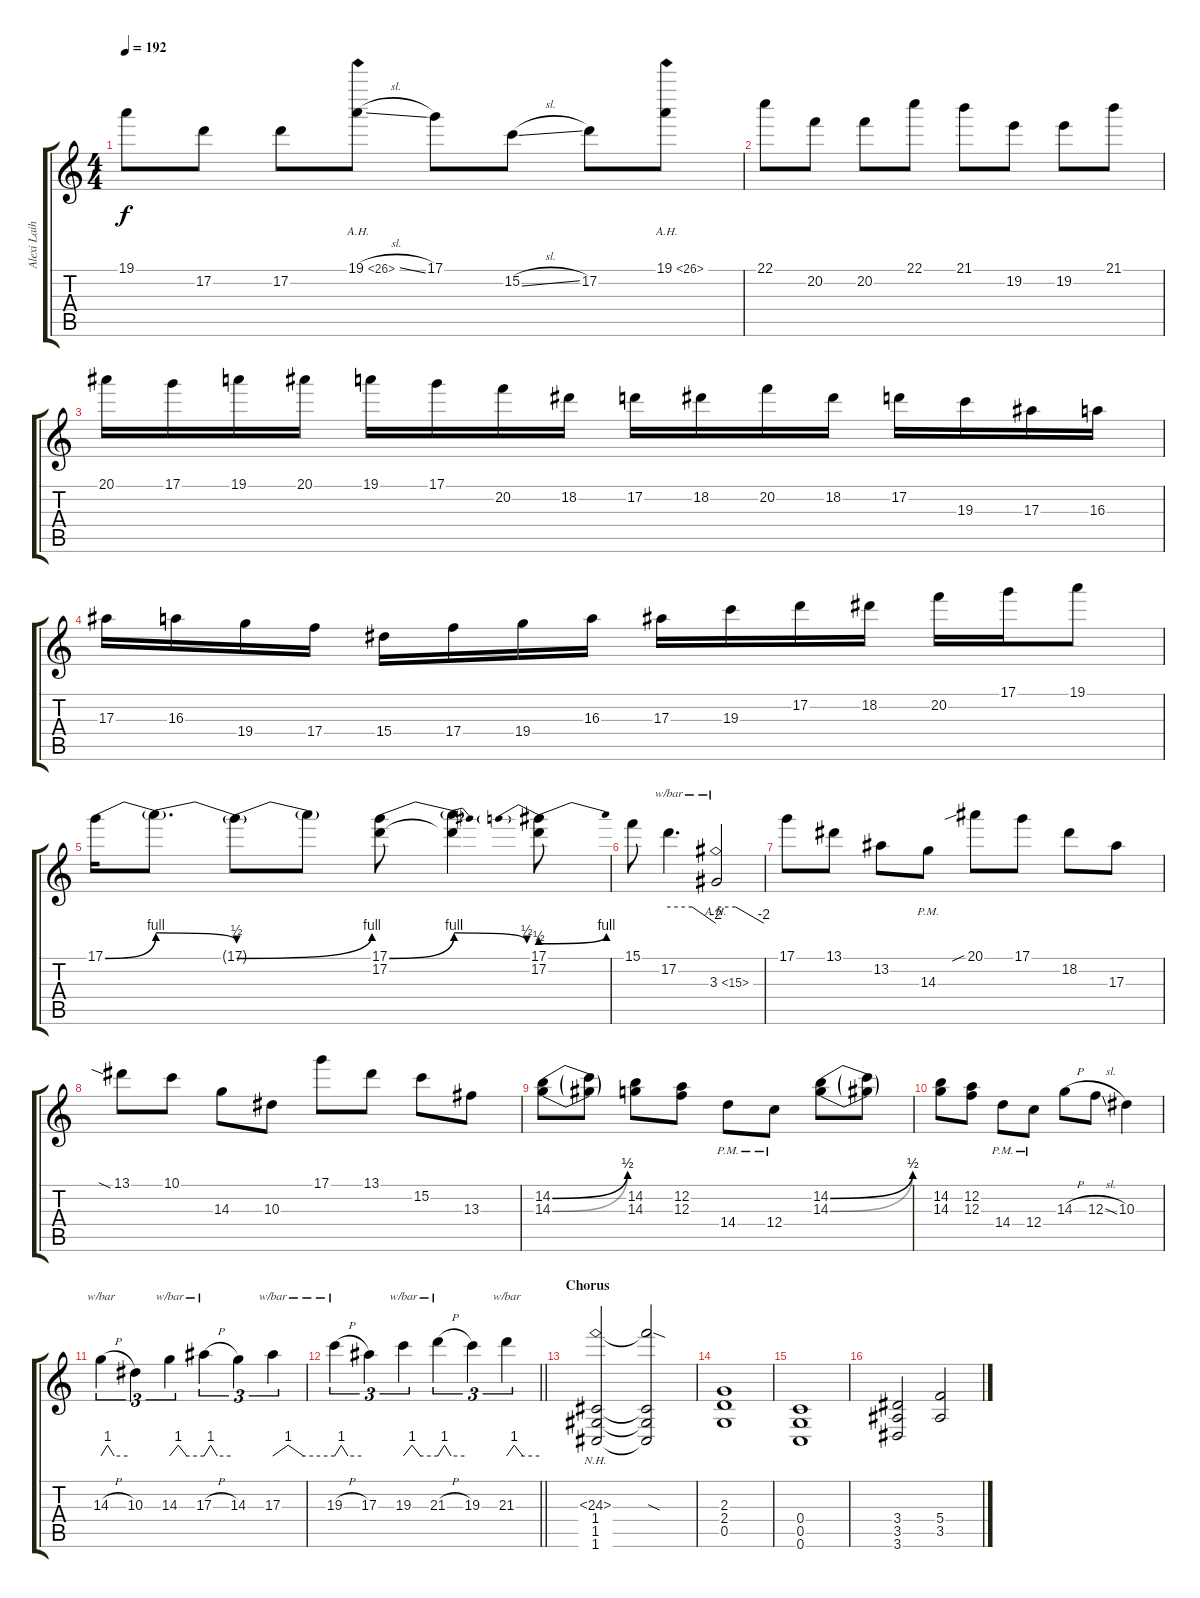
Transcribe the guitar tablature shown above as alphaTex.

\track ("Alexi Laiho" "Alexi Laih") {instrument distortionguitar}
\staff {score tabs}
\tuning (D4 A3 F3 C3 G2 C2) {hide}
\ts (4 4)
\tempo 192
\clef g2
\ks c
19.1.8{dy f} 17.2.8 17.2.8 19.1{ah 7 sl}.8 17.1.8 15.2{sl}.8 17.2.8 19.1{ah 7}.8 |
22.1.8 20.2.8 20.2.8 22.1.8 21.1.8 19.2.8 19.2.8 21.1.8 |
20.1.16 17.1.16 19.1.16 20.1.16 19.1.16 17.1.16 20.2.16 18.2.16 17.2.16 18.2.16 20.2.16 18.2.16 17.2.16 19.3.16 17.3.16 16.3.16 |
17.3.16 16.3.16 19.4.16 17.4.16 15.4.16 17.4.16 19.4.16 16.3.16 17.3.16 19.3.16 17.2.16 18.2.16 20.2.16 17.1.16 19.1.8 |
17.1{be (bend 0 0 60 4)}.16 17.1{be (release 0 4 60 2) t}.8{d} 17.1{be (bend 0 0 60 4) t}.8 17.1{t}.8 (17.1{be (bend 0 0 60 4)} 17.2).8 (17.1{be (release 0 4 60 2) t} 17.2{t}).4 (17.1{be (prebendbend 0 2 60 4)} 17.2).8 |
15.1.8 17.2.4{d tbe (custom default 0 0 30 0 60 -8)} 3.3{ah 12}.2{tbe (custom default 0 0 25 0 60 -8)} |
17.1.8 13.1.8 13.2.8 14.3{pm}.8 20.1{sib}.8 17.1.8 18.2.8 17.3.8 |
13.1{sia}.8 10.1.8 14.3.8 10.3.8 17.1.8 13.1.8 15.2.8 13.3.8 |
(14.2{be (bend 0 0 60 2)} 14.3{be (bend 0 0 60 2)}).8 (14.2{t} 14.3{t}).8 (14.2 14.3).8 (12.2 12.3).8 14.4{pm}.8 12.4{pm}.8 (14.2{be (bend 0 0 60 2)} 14.3{be (bend 0 0 60 2)}).8 (14.2{t} 14.3{t}).8 |
(14.2 14.3).8 (12.2 12.3).8 14.4{pm}.8 12.4{pm}.8 14.3{h}.8 12.3{sl}.8 10.3.4 |
14.3{h}.4{tu (3 2) tbe (custom default 0 0 15 4 30 0 60 0)} 10.3.4{tu (3 2)} 14.3.4{tu (3 2) tbe (custom default 0 0 15 4 30 0 60 0)} 17.3{h}.4{tu (3 2) tbe (custom default 0 0 15 4 30 0 60 0)} 14.3.4{tu (3 2)} 17.3.4{tu (3 2) tbe (custom default 0 0 15 4 30 0 60 0)} |
\barLineRight lightlight
19.3{h}.4{tu (3 2) tbe (custom default 0 0 15 4 30 0 60 0)} 17.3.4{tu (3 2)} 19.3.4{tu (3 2) tbe (custom default 0 0 15 4 30 0 60 0)} 21.3{h}.4{tu (3 2) tbe (custom default 0 0 15 4 30 0 60 0)} 19.3.4{tu (3 2)} 21.3.4{tu (3 2) tbe (custom default 0 0 14 4 30 0 60 0)} |
\section ("" "Chorus")
(24.3{nh} 1.4 1.5 1.6).2 (24.3{sod t} 1.4{t} 1.5{t} 1.6{t}).2 |
(2.3 2.4 0.5).1 |
(0.4 0.5 0.6).1 |
(3.4 3.5 3.6).2 (5.4 3.5).2
